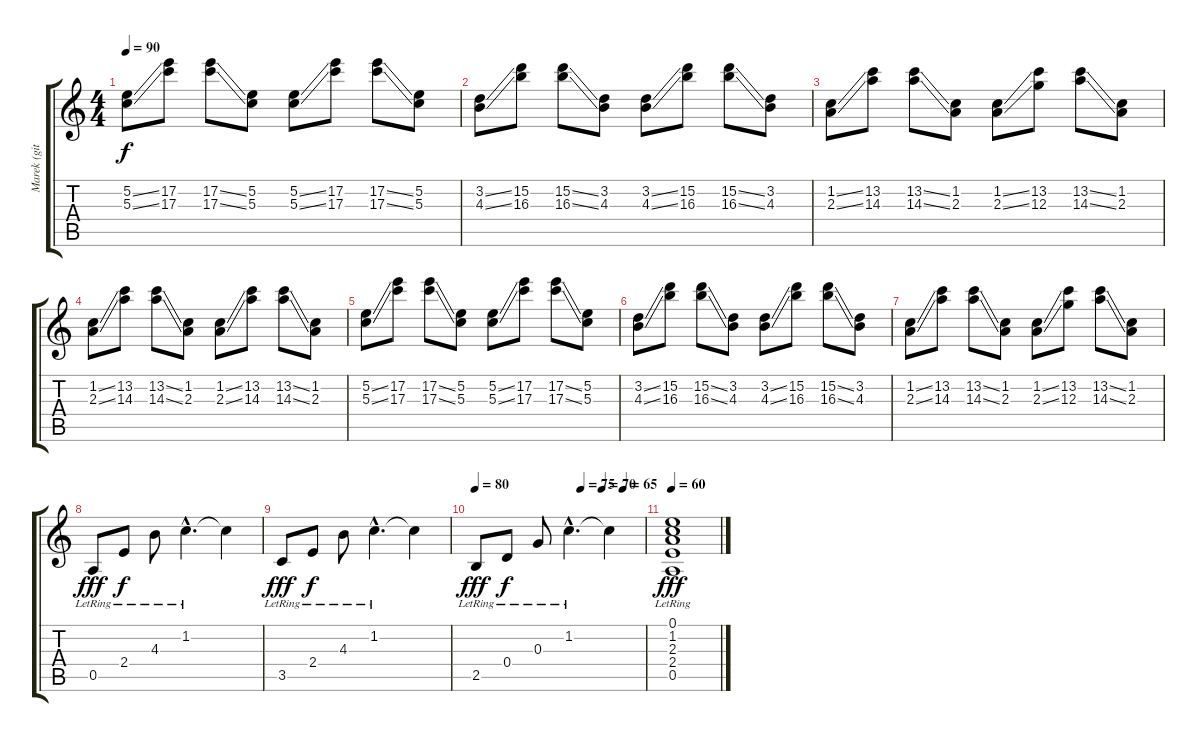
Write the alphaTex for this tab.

\track ("Marek (git. klasyczna)" "Marek (git") {instrument electricguitarmuted}
\staff {score tabs}
\tuning (E4 B3 G3 D3 A2 E2) {hide}
\ts (4 4)
\tempo 90
\clef g2
\ks c
(5.2{ss} 5.3{ss}).8{dy f} (17.2 17.3).8 (17.2{ss} 17.3{ss}).8 (5.2 5.3).8 (5.2{ss} 5.3{ss}).8 (17.2 17.3).8 (17.2{ss} 17.3{ss}).8 (5.2 5.3).8 |
(3.2{ss} 4.3{ss}).8 (15.2 16.3).8 (15.2{ss} 16.3{ss}).8 (3.2 4.3).8 (3.2{ss} 4.3{ss}).8 (15.2 16.3).8 (15.2{ss} 16.3{ss}).8 (3.2 4.3).8 |
(1.2{ss} 2.3{ss}).8 (13.2 14.3).8 (13.2{ss} 14.3{ss}).8 (1.2 2.3).8 (1.2{ss} 2.3{ss}).8 (13.2 12.3).8 (13.2{ss} 14.3{ss}).8 (1.2 2.3).8 |
(1.2{ss} 2.3{ss}).8 (13.2 14.3).8 (13.2{ss} 14.3{ss}).8 (1.2 2.3).8 (1.2{ss} 2.3{ss}).8 (13.2 14.3).8 (13.2{ss} 14.3{ss}).8 (1.2 2.3).8 |
(5.2{ss} 5.3{ss}).8 (17.2 17.3).8 (17.2{ss} 17.3{ss}).8 (5.2 5.3).8 (5.2{ss} 5.3{ss}).8 (17.2 17.3).8 (17.2{ss} 17.3{ss}).8 (5.2 5.3).8 |
(3.2{ss} 4.3{ss}).8 (15.2 16.3).8 (15.2{ss} 16.3{ss}).8 (3.2 4.3).8 (3.2{ss} 4.3{ss}).8 (15.2 16.3).8 (15.2{ss} 16.3{ss}).8 (3.2 4.3).8 |
(1.2{ss} 2.3{ss}).8 (13.2 14.3).8 (13.2{ss} 14.3{ss}).8 (1.2 2.3).8 (1.2{ss} 2.3{ss}).8 (13.2 12.3).8 (13.2{ss} 14.3{ss}).8 (1.2 2.3).8 |
0.5{lr}.8{dy fff} 2.4{lr}.8{dy f} 4.3{lr}.8 1.2{hac lr}.4{d} 1.2{t}.4 |
3.5{lr}.8{dy fff} 2.4{lr}.8{dy f} 4.3{lr}.8 1.2{hac lr}.4{d} 1.2{t}.4 |
\tempo 80
\tempo (75 0.625)
\tempo (70 0.75)
\tempo (65 0.875)
2.5{lr}.8{dy fff} 0.4{lr}.8{dy f} 0.3{lr}.8 1.2{hac lr}.4{d} 1.2{t}.4 |
\tempo 60
(0.1 1.2 2.3 2.4 0.5{lr}).1{dy fff}
